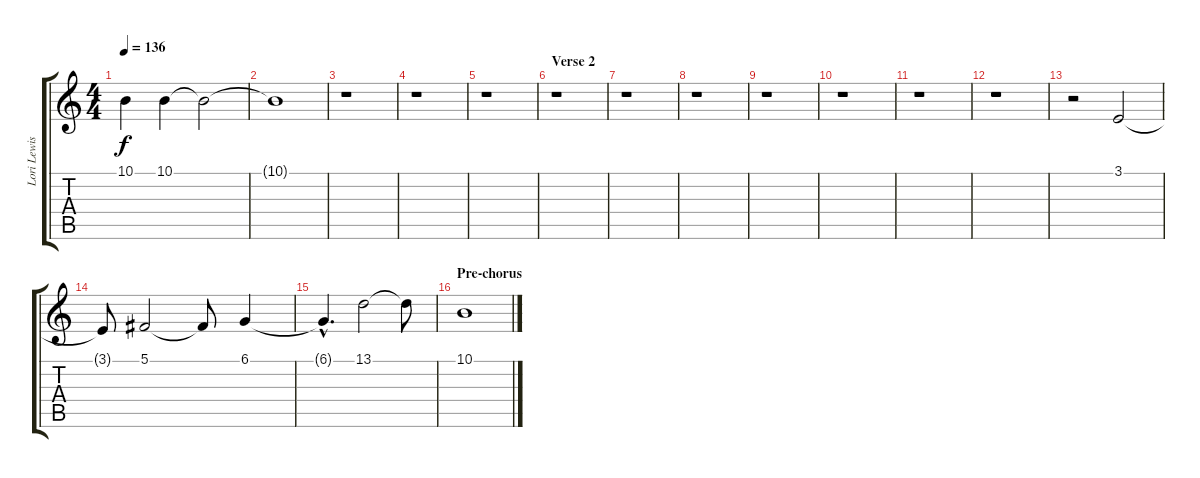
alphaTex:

\track ("Lori Lewis" "Lori Lewis") {instrument sopranosax}
\staff {score tabs}
\tuning (Db4 Ab3 E3 B2 Gb2 Db2) {hide}
\ts (4 4)
\tempo 136
\clef g2
\ks c
10.1.4{dy f} 10.1.4 10.1{t}.2 |
10.1{t}.1 |
r.1 |
r.1 |
r.1 |
\section ("" "Verse 2")
r.1 |
r.1 |
r.1 |
r.1 |
r.1 |
r.1 |
r.1 |
r.2 3.1.2 |
3.1{t}.8 5.1.2 5.1{t}.8 6.1.4 |
6.1{hac t}.4{d} 13.1.2 13.1{t}.8 |
\section ("" "Pre-chorus")
10.1.1
